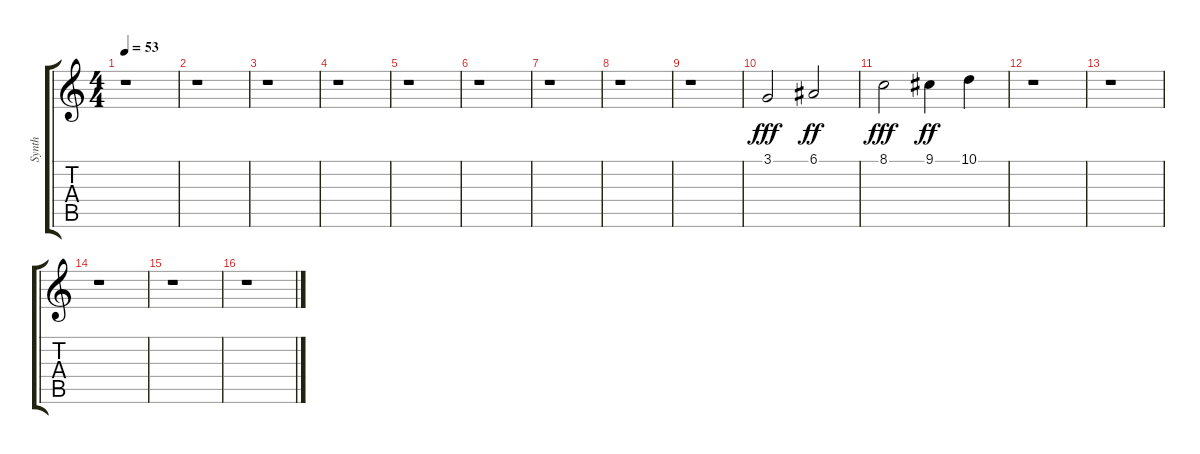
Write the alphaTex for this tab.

\track ("Synth" "Synth") {instrument synthbrass1}
\staff {score tabs}
\tuning (E4 B3 G3 D3 A2 E2) {hide}
\ts (4 4)
\tempo 53
\clef g2
\ks c
r.1{dy ff} |
r.1 |
r.1 |
r.1 |
r.1 |
r.1 |
r.1 |
r.1 |
r.1 |
3.1.2{dy fff} 6.1.2{dy ff} |
8.1.2{dy fff} 9.1.4{dy ff} 10.1.4 |
r.1 |
r.1 |
r.1 |
r.1 |
r.1
